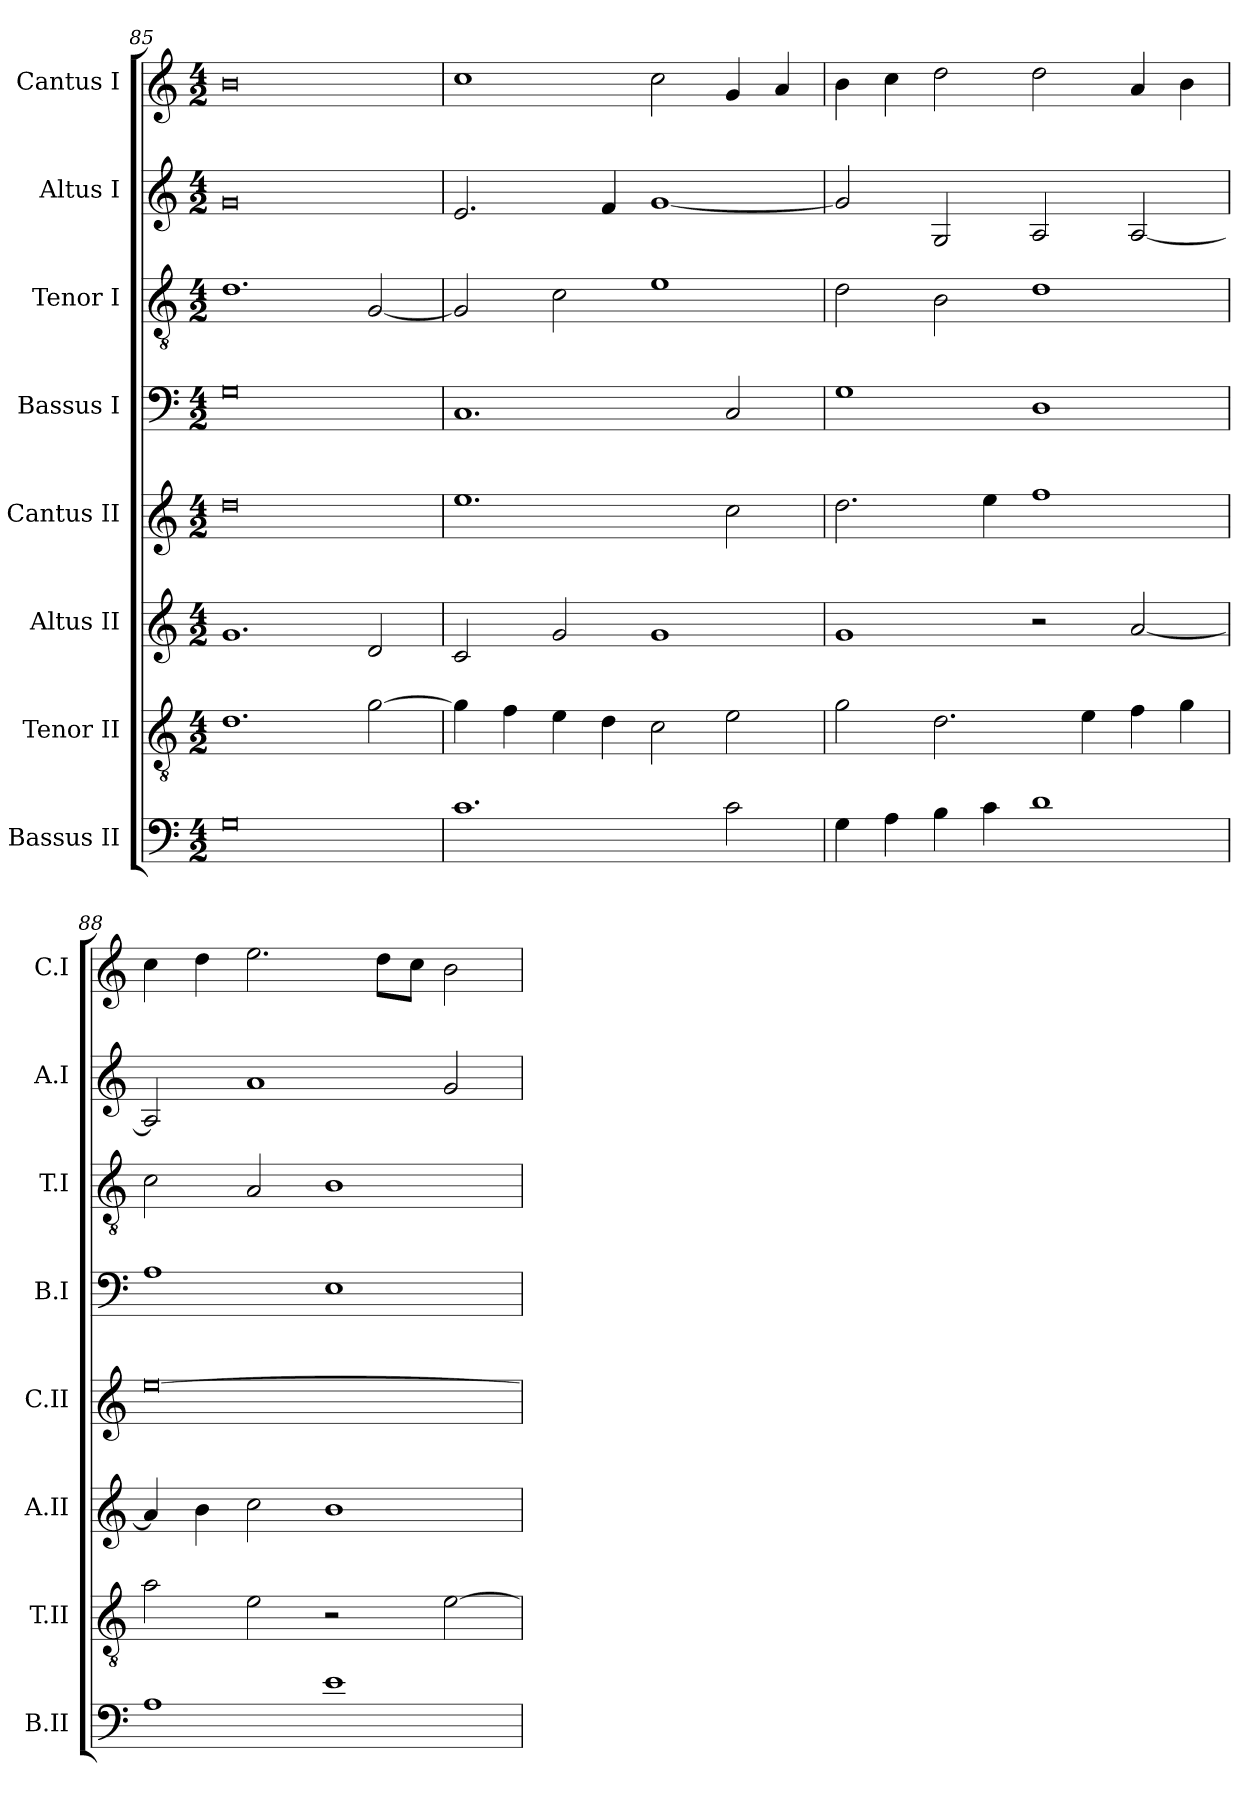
**kern	**kern	**kern	**kern	**kern	**kern	**kern	**kern
*part8	*part7	*part6	*part5	*part4	*part3	*part2	*part1
*staff8	*staff7	*staff6	*staff5	*staff4	*staff3	*staff2	*staff1
*I"Bassus II	*I"Tenor II	*I"Altus II	*I"Cantus II	*I"Bassus I	*I"Tenor I	*I"Altus I	*I"Cantus I
*I'B.II	*I'T.II	*I'A.II	*I'C.II	*I'B.I	*I'T.I	*I'A.I	*I'C.I
*clefF4	*clefGv2	*clefG2	*clefG2	*clefF4	*clefGv2	*clefG2	*clefG2
*	*ITrd7c12	*	*	*	*ITrd7c12	*	*
*k[]	*k[]	*k[]	*k[]	*k[]	*k[]	*k[]	*k[]
*C:	*C:	*C:	*C:	*C:	*C:	*C:	*C:
*M4/2	*M4/2	*M4/2	*M4/2	*M4/2	*M4/2	*M4/2	*M4/2
=85	=85	=85	=85	=85	=85	=85	=85
0G\	1.D\	1.g/	0dd\	0G\	1.D\	0g/	0b\
.	[2G\	2d/	.	.	[2GG/	.	.
=86	=86	=86	=86	=86	=86	=86	=86
1.c\	4G\]	2c/	1.ee\	1.C/	2GG/]	2.e/	1cc\
.	4F\	.	.	.	.	.	.
.	4E\	2g/	.	.	2C\	.	.
.	4D\	.	.	.	.	4f/	.
.	2C\	1g/	.	.	1E\	[1g/	2cc\
2c\	2E\	.	2cc\	2C/	.	.	4g/
.	.	.	.	.	.	.	4a/
=87	=87	=87	=87	=87	=87	=87	=87
4G\	2G\	1g/	2.dd\	1G\	2D\	2g/]	4b\
4A\	.	.	.	.	.	.	4cc\
4B\	2.D\	.	.	.	2BB\	2G/	2dd\
4c\	.	.	4ee\	.	.	.	.
1d\	.	2r	1ff\	1D\	1D\	2A/	2dd\
.	4E\	.	.	.	.	.	.
.	4F\	[2a/	.	.	.	[2A/	4a/
.	4G\	.	.	.	.	.	4b\
=88	=88	=88	=88	=88	=88	=88	=88
1A\	2A\	4a/]	[0ee\	1A\	2C\	2A/]	4cc\
.	.	4b\	.	.	.	.	4dd\
.	2E\	2cc\	.	.	2AA/	1a/	2.ee\
1e\	2r	1b\	.	1E\	1BB\	.	.
.	.	.	.	.	.	.	8dd\L
.	.	.	.	.	.	.	8cc\J
.	[2E\	.	.	.	.	2g/	2b\
=	=	=	=	=	=	=	=
*-	*-	*-	*-	*-	*-	*-	*-
